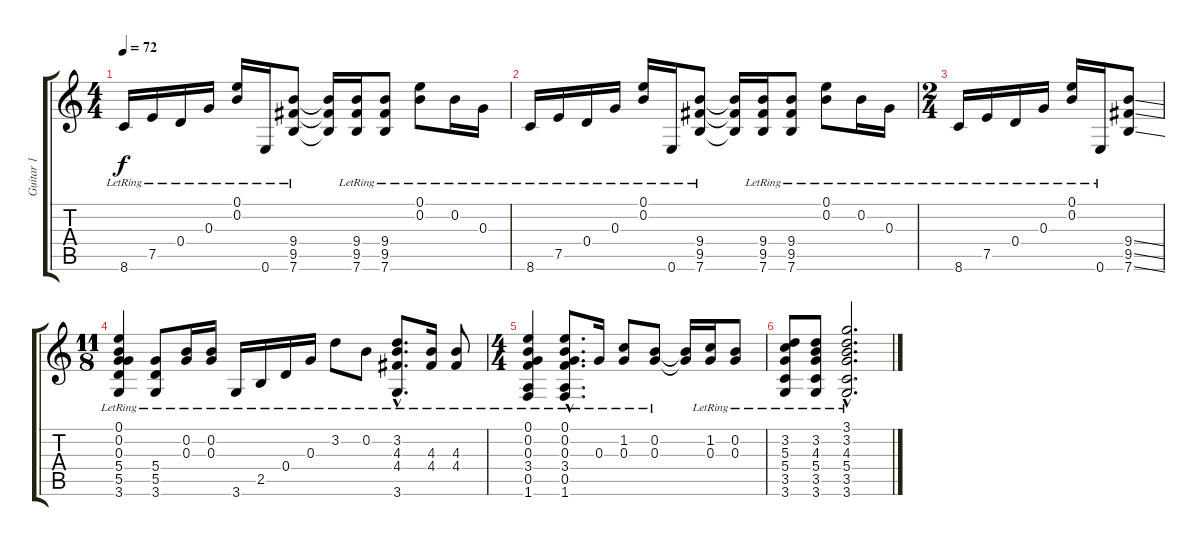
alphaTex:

\track ("Guitar 1" "Guitar 1") {instrument electricguitarclean}
\staff {score tabs}
\tuning (E4 B3 G3 D3 A2 E2) {hide}
\ts (4 4)
\tempo 72
\clef g2
\ks c
8.6{lr}.16{dy f} 7.5{lr}.16 0.4{lr}.16 0.3{lr}.16 (0.1{lr} 0.2{lr}).16 0.6{lr}.16 (9.4{lr} 9.5{lr} 7.6{lr}).8 (9.4{t} 9.5{t} 7.6{t}).16 (9.4{lr} 9.5{lr} 7.6{lr}).16 (9.4{lr} 9.5{lr} 7.6{lr}).8 (0.1{lr} 0.2{lr}).8 0.2{lr}.16 0.3{lr}.16 |
8.6{lr}.16 7.5{lr}.16 0.4{lr}.16 0.3{lr}.16 (0.1{lr} 0.2{lr}).16 0.6{lr}.16 (9.4{lr} 9.5{lr} 7.6{lr}).8 (9.4{t} 9.5{t} 7.6{t}).16 (9.4{lr} 9.5{lr} 7.6{lr}).16 (9.4{lr} 9.5{lr} 7.6{lr}).8 (0.1{lr} 0.2{lr}).8 0.2{lr}.16 0.3{lr}.16 |
\ts (2 4)
8.6{lr}.16 7.5{lr}.16 0.4{lr}.16 0.3{lr}.16 (0.1{lr} 0.2{lr}).16 0.6{lr}.16 (9.4{ss} 9.5{ss} 7.6{ss}).8 |
\ts (11 8)
(0.1{lr} 0.2{lr} 0.3{lr} 5.4{lr} 5.5{lr} 3.6{lr}).4 (5.4{lr} 5.5{lr} 3.6{lr}).8 (0.2{lr} 0.3{lr}).16 (0.2{lr} 0.3{lr}).16 3.6{lr}.16 2.5{lr}.16 0.4{lr}.16 0.3{lr}.16 3.2{lr}.8 0.2{lr}.8 (3.2{hac lr} 4.3{hac lr} 4.4{hac lr} 3.6{hac lr}).8{d} (4.3{lr} 4.4{lr}).16 (4.3{lr} 4.4{lr}).8 |
\ts (4 4)
(0.1{lr} 0.2{lr} 0.3{lr} 3.4{lr} 0.5{lr} 1.6{lr}).4 (0.1{hac lr} 0.2{hac lr} 0.3{hac lr} 3.4{hac lr} 0.5{hac lr} 1.6{hac lr}).8{d} 0.3{lr}.16 (1.2{lr} 0.3{lr}).8 (0.2{lr} 0.3{lr}).8 (0.2{t} 0.3{t}).16 (1.2{lr} 0.3{lr}).16 (0.2{lr} 0.3{lr}).8 |
(3.2{lr} 5.3{lr} 5.4{lr} 3.5{lr} 3.6{lr}).8 (3.2{lr} 4.3{lr} 5.4{lr} 3.5{lr} 3.6{lr}).8 (3.1{hac lr} 3.2{hac lr} 4.3{hac lr} 5.4{hac lr} 3.5{hac lr} 3.6{hac lr}).2{d}
